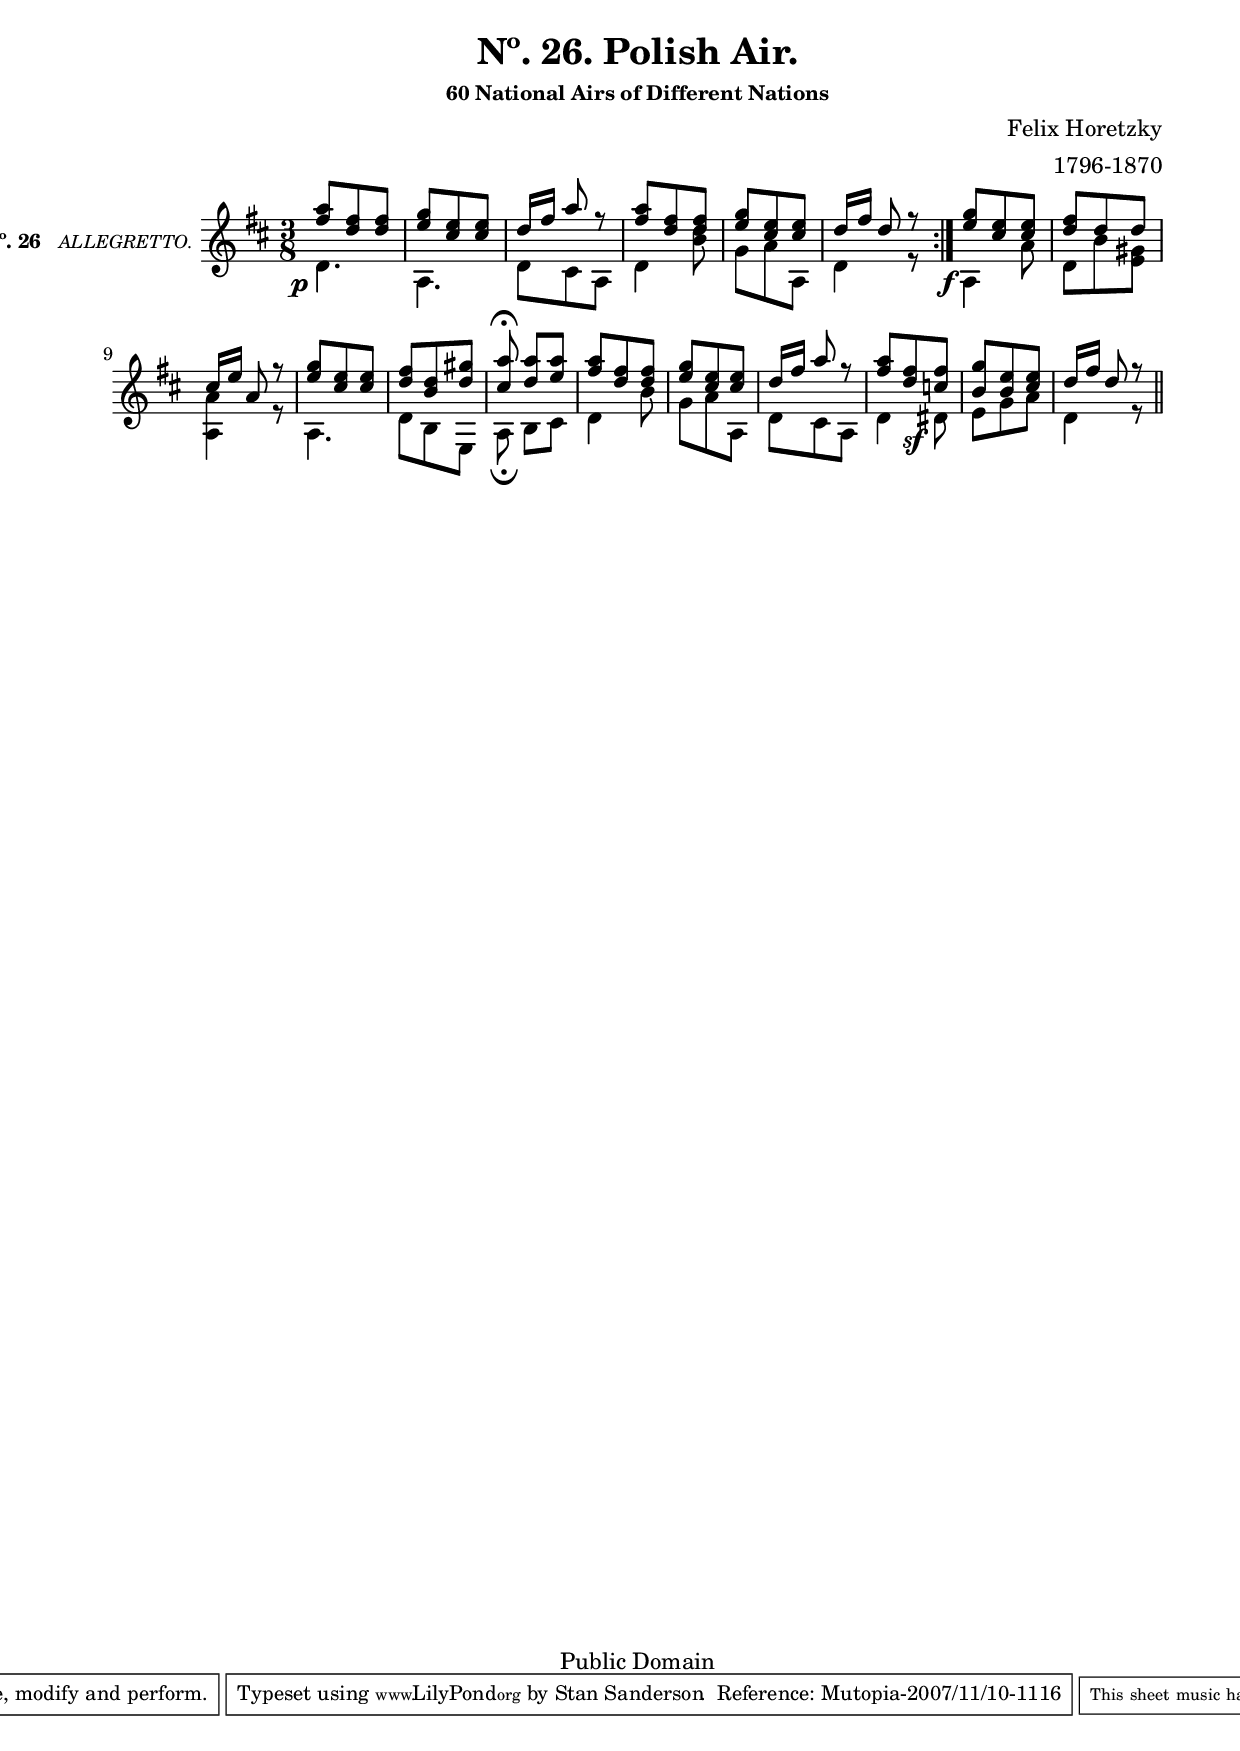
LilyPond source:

% Entered on Nov 7, 2007
\version "2.11.34"
%#(set-global-staff-size 17) 

\paper {
%	#(set-paper-size "a4")
%	#(set-paper-size "letter")
	left-margin = 0.75 \in
	line-width = 7.0 \in
	between-system-padding = #2.0
	between-system-space = #2.0
	ragged-last-bottom = ##t 
	ragged-bottom = ##f
}

\header {
	title = "Nº. 26. Polish Air."
	subtitle = ""
	subsubtitle = "60 National Airs of Different Nations"
	composer = \markup{\column \right-align 
	{\line {Felix Horetzky} 1796-1870}}
	meter = ""
% MUTOPIA
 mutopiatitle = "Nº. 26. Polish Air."
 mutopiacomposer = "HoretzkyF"
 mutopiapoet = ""
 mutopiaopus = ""
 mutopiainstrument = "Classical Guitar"
 date = "unk"
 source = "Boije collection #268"
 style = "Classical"
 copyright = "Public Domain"
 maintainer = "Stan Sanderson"
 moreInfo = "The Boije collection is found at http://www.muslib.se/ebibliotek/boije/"
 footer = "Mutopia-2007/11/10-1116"
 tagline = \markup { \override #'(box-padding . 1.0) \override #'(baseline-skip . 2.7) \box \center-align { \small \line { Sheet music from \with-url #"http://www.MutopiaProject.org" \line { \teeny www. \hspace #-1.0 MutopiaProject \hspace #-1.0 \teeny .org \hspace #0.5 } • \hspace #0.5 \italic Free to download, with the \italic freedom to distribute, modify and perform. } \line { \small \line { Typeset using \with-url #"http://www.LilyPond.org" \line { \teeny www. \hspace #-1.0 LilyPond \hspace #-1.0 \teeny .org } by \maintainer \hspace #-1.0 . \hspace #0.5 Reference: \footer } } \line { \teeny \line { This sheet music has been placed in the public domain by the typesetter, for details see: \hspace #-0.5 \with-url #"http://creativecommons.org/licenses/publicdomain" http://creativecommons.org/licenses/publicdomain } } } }
}

%%%%%%%%%%%%%%%%%%%%%%%%%%%%%%%%%%%%
%%
%% Source & comments
%%	
%%  	Felix Horetzky was born in Horyszów Ruski, Poland, January 1, 1796.
%%	Little is known about he came to the guitar. He traveled to Vienna
%%	to study under master guitarrist, Mauro Giuliani. He traveled
%%  	extensively in Europe as a concert performer and teacher. He wrote
%%  	between 100 and 150 pieces for the guitar. He died in Edinburgh
%%  	on October 6, 1870.
%%
%%	This piece is from #268, "60 National Airs of Different Nations",
%%	in the Boije collection and is in the public domain.
%%	
%%	<http://www.muslib.se/ebibliotek/boije/>
%%	Publisher: Chappell (London), no date given.
%%
%%	Carl Boije (1849-1923) was an amateur guitarist whose vast collection
%%	was donated to the State Library of Sweden after his death.
%%
%%	The dynamic markings for the most part follow the original score; obvious
%%	notation errors have been corrected.
%%
%%%%%%%%%%%%%%%%%%%%%%%%%%%%%%%%%%%%

\include "english.ly"

%%%% shortcuts

dol = \markup { \smaller\italic "dolce."}
cres = \markup{\smaller\italic"cresc:"}
cress = \markup{\tiny\smaller\italic"cresc:"}
espr = \markup{\smaller\italic"espres:"}
rit = \markup{\smaller\italic"ritart:"}
atem = \markup{\smaller\italic"a tempo:"}
smz = \markup{\smaller\italic"smorz:"} % smorzando
showTup = { \override TupletNumber #'transparent = ##f
		\override TupletBracket #'transparent = ##f }
hideTup = { \override TupletNumber #'transparent = ##t
		\override TupletBracket #'transparent = ##t }
seg = \markup {\smaller \smaller \musicglyph #"scripts.segno"}
cod = \markup {\smaller \vcenter "to" \hspace #0.7 \smaller \vcenter \musicglyph #"scripts.coda"}
toseg = \markup { \bold \vcenter "to" \hspace #0.7 \vcenter \smaller \musicglyph #"scripts.segno" }
fin = \markup {\smaller \smaller \bold \italic "Fine."}		
I = \once \override NoteColumn #'ignore-collision = ##t
sdu = \once \override Stem #'direction = #UP
sdd = \once \override Stem #'direction = #DOWN

%% End shortcuts


%%%%%%%%%%
%% Reminders
%
%    \once \override DynamicText #'extra-offset = #'(-3.75 . 5.5)
%    \once \override TextScript #'extra-offset = #'( 0.8 . -2.3 )
%    \once \override Stem #'length-fraction = #0.8
%    \once \override Beam #'positions = #'(-2.2 . -3.0)
%
%%%%%%%%%%

upper = \relative c''{
	\set Staff.instrumentName=\markup{ \center-align 
	{\smaller\bold "Nº. 26  " \smaller\smaller\italic "ALLEGRETTO. " 
	}}
	\repeat volta 2 {
		<a' fs>8 <fs d> <fs d> |
		<g e> <e cs> <e cs> |
		d16[ fs] a8 r |
		<a fs>8 <fs d> <fs d> |
		<g e> <e cs> <e cs> |
		d16[ fs] d8 r |
	}
	<g e>8 <e cs> <e cs> |
	<fs d> d d |
	cs16[ e] a,8 r |
	<g' e>8 <e cs> <e cs> |
	<fs d> <d b> <gs d> |
	<a cs,>\fermata <a d,>[ <a e>] |
	<a fs> <fs d> <fs d> |
	<g e> <e cs> <e cs> |
	d16[ fs] a8 r |
	<a fs>8 <fs d> <fs c> |
	<g b,> <e b> <e cs> |
	d16[ fs] d8 r |
}
 



lower = \relative c' { 
	\override Staff.NoteCollision 
	#'merge-differently-headed = ##t
	\set fingeringOrientations = #'(left)
	\repeat volta 2 {
		\once \override DynamicText #'extra-offset = #'(-2.2 . 1.8)
		d4._\p |
		a | 
		d8 cs a |
		d4 <d' b>8 |
		g, a a, |
		d4 r8 |
	}
	\once \override DynamicText #'extra-offset = #'(-2.2 . 2.2)
	a4_\f a'8 |
	d, b' <gs e> |
	<a a,>4 r8 |
	a,4. |
	d8 b e, |
	a8_\fermata b[ cs] |
	d4 b'8 |
	g a a, |
	d cs a |
	d4 \once \override DynamicText #'extra-offset = #'(-2.7 . 1.8) ds8_\sf
	e g a |
	d,4 r8 |
}

staffClassicalGuitar = \new Staff  {
		\time 3/8
		\key d \major
		\set Staff.connectArpeggios = ##t
		\set Staff.midiInstrument="acoustic guitar (nylon)"
		<<
			\new Voice = A { \voiceOne  \upper }
			\new Voice = C { \voiceFour  \lower }
		>>
		\bar "||"   %%  "|."
}

\score { 
		<<
			\staffClassicalGuitar
		>>
		}
		
\layout  {\context {
   \Staff
   \consists Span_arpeggio_engraver
 } }

\score {
%%	\unfoldRepeats
	\staffClassicalGuitar
	\midi {
		\context {
			\Score
			tempoWholesPerMinute = #(ly:make-moment 72 4)
		}
		\context {
			\Voice
			\remove "Dynamic_performer"
	    }
    }
}
